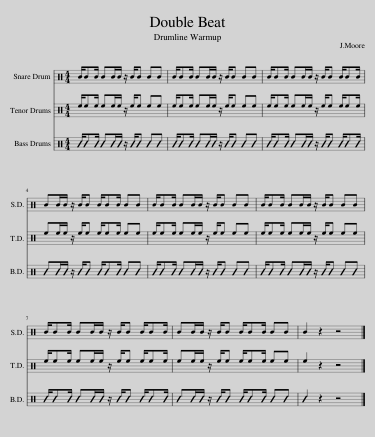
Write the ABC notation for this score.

X:1
%%score 1 2 3
L:1/8
M:4/4
I:linebreak $
K:C
V:1 perc
K:none
V:2 perc
K:none
V:3 perc
K:none
V:1
 B/BB/ BB/B/ z/ B/B BB | B/BB/ BB/B/ z/ B/B BB | B/BB/ BB/B/ z/ B/B B/BB/ |$ BB/B/ z/ B/B B/BB/ BB | B/BB/ BB/B/ z/ B/B BB | %5
 B/BB/ BB/B/ z/ B/B BB |$ B/BB/ BB/B/ z/ B/B B/BB/ | BB/B/ z/ B/B B/BB/ BB | B2 z2 z4 |] %9
V:2
 e/ee/ ee/e/ z/ e/e ee | e/ee/ ee/e/ z/ e/e ee | e/ee/ ee/e/ z/ e/e e/ee/ |$ ee/e/ z/ e/e e/ee/ ee | e/ee/ ee/e/ z/ e/e ee | %5
 e/ee/ ee/e/ z/ e/e ee |$ e/ee/ ee/e/ z/ e/e e/ee/ | ee/e/ z/ e/e e/ee/ ee | e2 z2 z4 |] %9
V:3
 B/BB/ BB/B/ z/ B/B BB | B/BB/ BB/B/ z/ B/B BB | B/BB/ BB/B/ z/ B/B B/BB/ |$ BB/B/ z/ B/B B/BB/ BB | B/BB/ BB/B/ z/ B/B BB | %5
 B/BB/ BB/B/ z/ B/B BB |$ B/BB/ BB/B/ z/ B/B B/BB/ | BB/B/ z/ B/B B/BB/ BB | B2 z2 z4 |] %9
